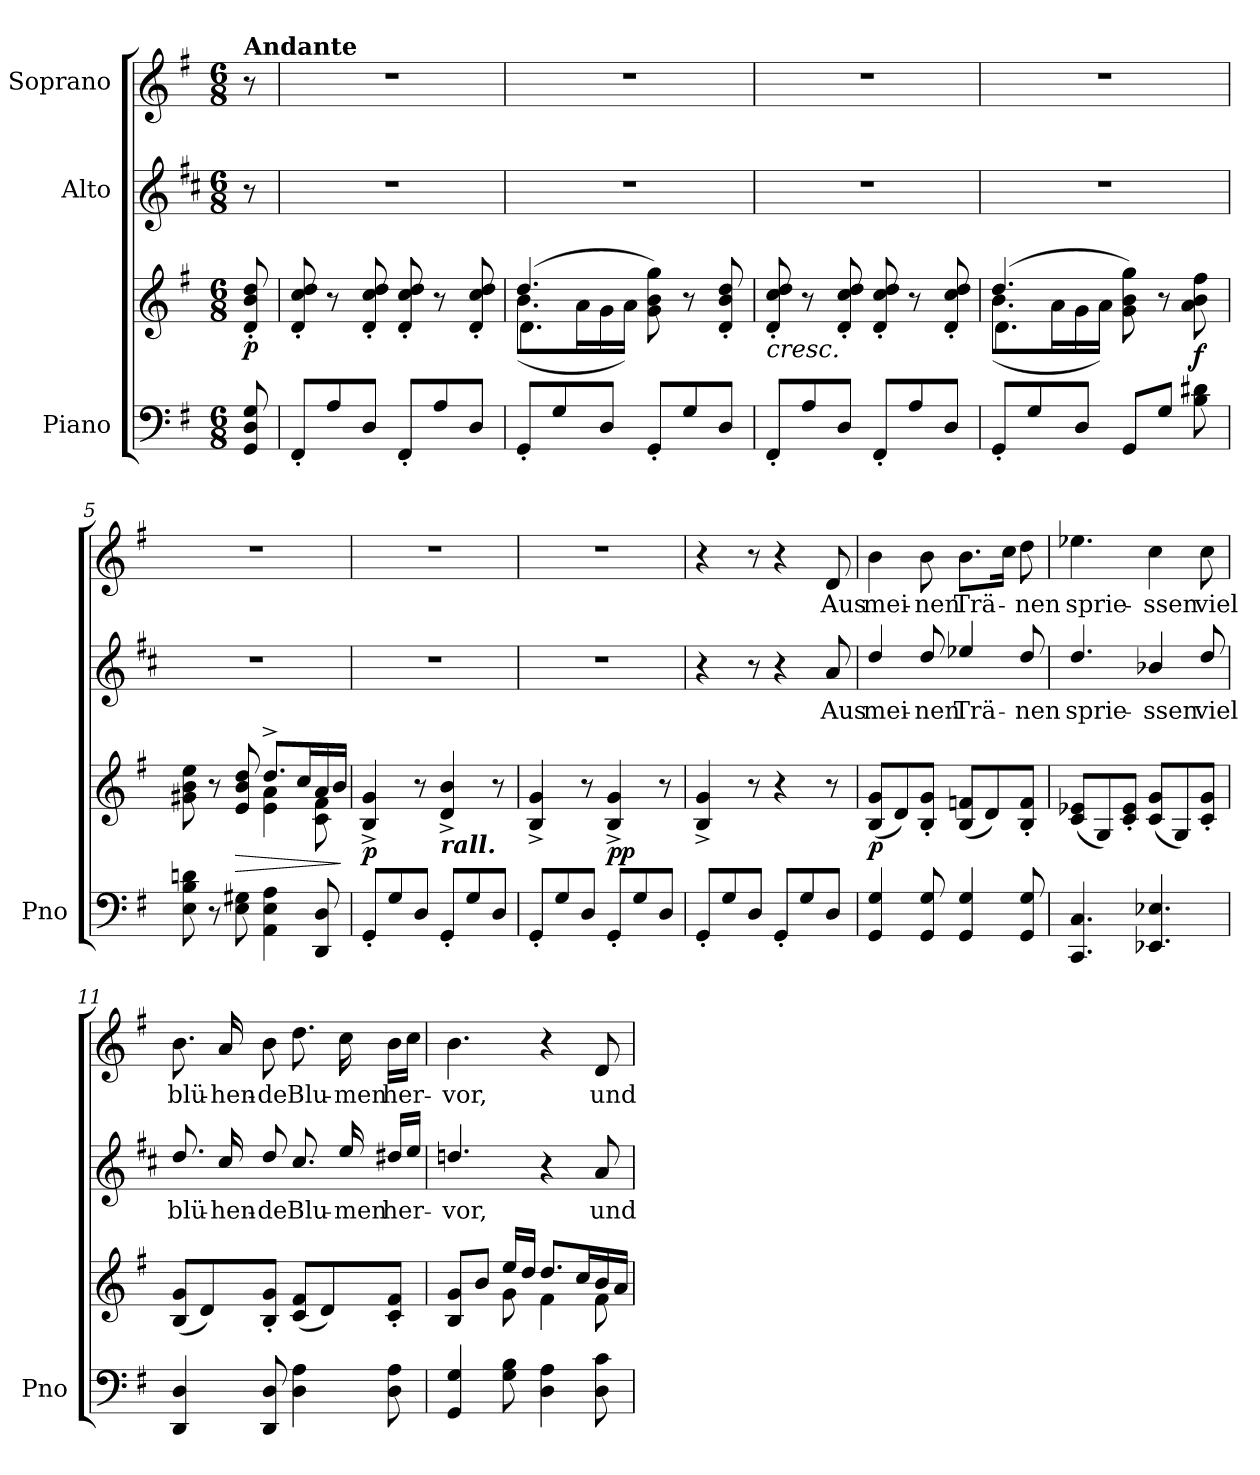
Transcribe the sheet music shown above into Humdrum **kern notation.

**kern	**kern	**dynam	**kern	**text	**kern	**text
*part3	*part3	*part3	*part2	*part2	*part1	*part1
*staff4	*staff3	*staff3/4	*staff2	*staff2	*staff1	*staff1
*I"Piano	*	*	*I"Alto	*	*I"Soprano	*
*I'Pno	*	*	*	*	*	*
*clefF4	*clefG2	*	*clefG2	*	*clefG2	*
*	*	*	*ITrd4c7	*	*	*
*k[f#]	*k[f#]	*	*k[f#]	*	*k[f#]	*
*M6/8	*M6/8	*	*M6/8	*	*M6/8	*
=	=	=	=	=	=	=
!	!	!	!	!	!LO:TX:a:B:t=Andante	!
!	!	!LO:DY:b	!	!	!	!
8GG/ 8D/ 8G/	8d/' 8b/' 8dd/'	p	8r	.	8r	.
=1	=1	=1	=1	=1	=1	=1
8FF#'/L	8d/' 8cc/' 8dd/'	.	2.r	.	2.r	.
8A/	8r	.	.	.	.	.
8D/J	8d/' 8cc/' 8dd/'	.	.	.	.	.
8FF#'/L	8d/' 8cc/' 8dd/'	.	.	.	.	.
8A/	8r	.	.	.	.	.
8D/J	8d/' 8cc/' 8dd/'	.	.	.	.	.
=2	=2	=2	=2	=2	=2	=2
*	*^	*	*	*	*	*
*	*	*^	*	*	*	*	*
8GG'/L	(4.dd/	(>8.b\L	4.d\	.	2.r	.	2.r	.
8G/	.	.	.	.	.	.	.	.
.	.	16a\L	.	.	.	.	.	.
8D/J	.	16g\	.	.	.	.	.	.
.	.	16a\JJ)	.	.	.	.	.	.
8GG'/L	8g\ 8b\ 8gg\)	4.ryy	4.ryy	.	.	.	.	.
8G/	8r	.	.	.	.	.	.	.
8D/J	8d/'< 8b/'< 8dd/'<	.	.	.	.	.	.	.
*	*v	*v	*v	*	*	*	*	*
=3	=3	=3	=3	=3	=3	=3
!	!LO:TX:b:i:t=cresc.	!	!	!	!	!
8FF#'/L	8d/' 8cc/' 8dd/'	.	2.r	.	2.r	.
8A/	8r	.	.	.	.	.
8D/J	8d/' 8cc/' 8dd/'	.	.	.	.	.
8FF#'/L	8d/' 8cc/' 8dd/'	.	.	.	.	.
8A/	8r	.	.	.	.	.
8D/J	8d/' 8cc/' 8dd/'	.	.	.	.	.
=4	=4	=4	=4	=4	=4	=4
*	*^	*	*	*	*	*
*	*	*^	*	*	*	*	*
8GG'/L	(4.dd/	(>8.b\L	4.d\	.	2.r	.	2.r	.
8G/	.	.	.	.	.	.	.	.
.	.	16a\L	.	.	.	.	.	.
8D/J	.	16g\	.	.	.	.	.	.
.	.	16a\JJ)	.	.	.	.	.	.
8GG/L	8g\ 8b\ 8gg\)	4.ryy	4.ryy	.	.	.	.	.
8G/J	8r	.	.	.	.	.	.	.
!	!	!	!	!LO:DY:b	!	!	!	!
8B\ 8d#X\	8a\ 8b\ 8ff#\	.	.	f	.	.	.	.
*	*	*v	*v	*	*	*	*	*
=5	=5	=5	=5	=5	=5	=5	=5
8E\ 8B\ 8dn\	8g#X\ 8b\ 8ee\	4.ryy	.	2.r	.	2.r	.
8r	8r	.	.	.	.	.	.
!	!	!	!LO:HP:b	!	!	!	!
8E\ 8G#X\	8e/ 8b/ 8dd/	.	>	.	.	.	.
4AA\ 4E\ 4A\	8.dd^/L	4e\ 4a\	.	.	.	.	.
.	16cc/L	.	.	.	.	.	.
8DD/ 8D/	16a/	8c\ 8f#\	.	.	.	.	.
.	16b/JJ	.	.	.	.	.	.
*	*v	*v	*	*	*	*	*
.	.	]	.	.	.	.
=6	=6	=6	=6	=6	=6	=6
!	!	!LO:DY:b	!	!	!	!
8GG'/L	4B/^> 4g/^>	p	2.r	.	2.r	.
8G/	.	.	.	.	.	.
8D/J	8r	.	.	.	.	.
!	!LO:TX:b:Bi:t=rall.	!	!	!	!	!
8GG'/L	4d/^> 4b/^>	.	.	.	.	.
8G/	.	.	.	.	.	.
8D/J	8r	.	.	.	.	.
=7	=7	=7	=7	=7	=7	=7
8GG'/L	4B/^> 4g/^>	.	2.r	.	2.r	.
8G/	.	.	.	.	.	.
8D/J	8r	.	.	.	.	.
!	!	!LO:DY:b	!	!	!	!
8GG'/L	4B/^> 4g/^>	pp	.	.	.	.
8G/	.	.	.	.	.	.
8D/J	8r	.	.	.	.	.
=8	=8	=8	=8	=8	=8	=8
8GG'/L	4B/^> 4g/^>	.	4r	.	4r	.
8G/	.	.	.	.	.	.
8D/J	8r	.	8r	.	8r	.
8GG'/L	4r	.	4r	.	4r	.
8G/	.	.	.	.	.	.
8D/J	8r	.	8d/	Aus	8d/	Aus
=9	=9	=9	=9	=9	=9	=9
!	!	!LO:DY:b	!	!	!	!
4GG/ 4G/	(8B/ 8g/L	p	4g/	mei-	4b\	mei-
.	8d/)	.	.	.	.	.
8GG/ 8G/	8B/' 8g/'J	.	8g/	-nen	8b\	-nen
4GG/ 4G/	(8B/ 8fn/L	.	4a-X/	Trä-	8.b\L	Trä-
.	8d/)	.	.	.	.	.
.	.	.	.	.	16cc\Jk	.
8GG/ 8G/	8B/' 8f/'J	.	8g/	-nen	8dd\	-nen
=10	=10	=10	=10	=10	=10	=10
4.CC/ 4.C/	(8c/ 8e-X/L	.	4.g/	sprie-	4.ee-X\	sprie-
.	8G/)	.	.	.	.	.
.	8c/' 8e-/'J	.	.	.	.	.
4.EE-X/ 4.E-X/	(8c/ 8g/L	.	4e-X/	-ssen	4cc\	-ssen
.	8G/)	.	.	.	.	.
.	8c/' 8g/'J	.	8g/	viel	8cc\	viel
=11	=11	=11	=11	=11	=11	=11
4DD/ 4D/	(8B/ 8g/L	.	8.g/	blü-	8.b\	blü-
.	8d/)	.	.	.	.	.
.	.	.	16f#/	-hen-	16a/	-hen-
8DD/ 8D/	8B/' 8g/'J	.	8g/	-de	8b\	-de
4D\ 4A\	(8c/ 8f#/L	.	8.f#/	Blu-	8.dd\	Blu-
.	8d/)	.	.	.	.	.
.	.	.	16a/	-men	16cc\	-men
8D\ 8A\	8c/' 8f#/'J	.	16g#X/LL	her-	16b\LL	her-
.	.	.	16a/JJ	.	16cc\JJ	.
=12	=12	=12	=12	=12	=12	=12
*	*^	*	*	*	*	*
4GG/ 4G/	8B/ 8g/L	4ryy	.	4.gn/	-vor,	4.b\	-vor,
.	8b/J	.	.	.	.	.	.
8G\ 8B\	16ee/LL	8g\	.	.	.	.	.
.	16dd/JJ	.	.	.	.	.	.
4D\ 4A\	8.dd/L	4f#\	.	4r	.	4r	.
.	16cc/L	.	.	.	.	.	.
8D\ 8c\	16b/	8f#\	.	8d/	und	8d/	und
.	16a/JJ	.	.	.	.	.	.
*	*v	*v	*	*	*	*	*
=	=	=	=	=	=	=
*-	*-	*-	*-	*-	*-	*-
